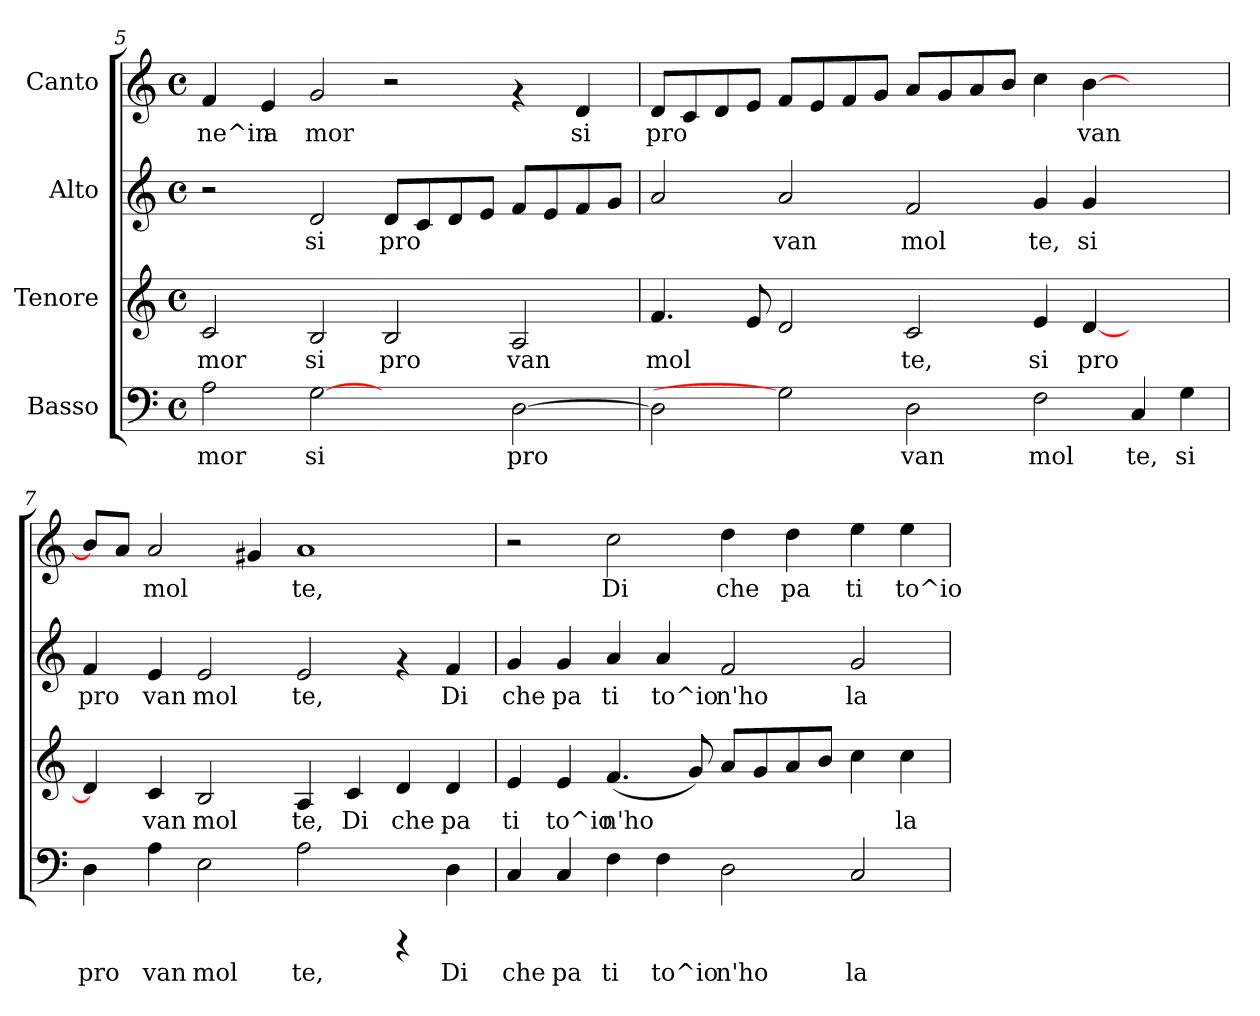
**kern	**text	**kern	**text	**kern	**text	**kern	**text
*part4	*part4	*part3	*part3	*part2	*part2	*part1	*part1
*staff4	*staff4	*staff3	*staff3	*staff2	*staff2	*staff1	*staff1
*I"Basso	*	*I"Tenore	*	*I"Alto	*	*I"Canto	*
!!LO:LB:g=z
*clefF4	*	*clefG2	*	*clefG2	*	*clefG2	*
*k[]	*	*k[]	*	*k[]	*	*k[]	*
*C:	*	*C:	*	*C:	*	*C:	*
*M4/4	*	*M4/4	*	*M4/4	*	*M4/4	*
*met(c)	*	*met(c)	*	*met(c)	*	*met(c)	*
=5	=5	=5	=5	=5	=5	=5	=5
!	!LO:LY:b:cj	!	!LO:LY:b:cj	!	!	!	!LO:LY:b:cj
2A\	-mor	2c/	-mor	2r	.	4f/	ne^in
!	!	!	!	!	!	!	!LO:LY:b:cj
.	.	.	.	.	.	4e/	a
!	!LO:LY:b:cj	!	!LO:LY:b:cj	!	!LO:LY:b:cj	!	!LO:LY:b:cj
[2G	si	2B/	si	2d/	si	2g/	mor
!	!	!	!LO:LY:b:cj	!	!LO:LY:b:cj	!	!
2ryy	.	2B/	pro	8d/L	pro	2r	.
!	!	!	!	!	!LO:LY:b:cj	!	!
.	.	.	.	8c/	.	.	.
!	!	!	!	!	!LO:LY:b:cj	!	!
.	.	.	.	8d/	.	.	.
!	!	!	!	!	!LO:LY:b:cj	!	!
.	.	.	.	8e/J	.	.	.
!	!LO:LY:b:cj	!	!LO:LY:b:cj	!	!LO:LY:b:cj	!	!
[>2D\	pro	2A/	van	8f/L	.	4rf	.
!	!	!	!	!	!LO:LY:b:cj	!	!
.	.	.	.	8e/	.	.	.
!	!	!	!	!	!LO:LY:b:cj	!	!LO:LY:b:cj
.	.	.	.	8f/	.	4d/	si
!	!	!	!	!	!LO:LY:b:cj	!	!
.	.	.	.	8g/J	.	.	.
=6	=6	=6	=6	=6	=6	=6	=6
!	!LO:LY:b:cj	!	!LO:LY:b:cj	!	!LO:LY:b:cj	!	!LO:LY:b:cj
2D\]	.	4.f/	mol	2a/	.	8d/L	pro
!	!	!	!	!	!	!	!LO:LY:b:cj
.	.	.	.	.	.	8c/	.
!	!	!	!	!	!	!	!LO:LY:b:cj
.	.	.	.	.	.	8d/	.
!	!	!	!LO:LY:b:cj	!	!	!	!LO:LY:b:cj
.	.	8e/	.	.	.	8e/J	.
!	!	!	!LO:LY:b:cj	!	!LO:LY:b:cj	!	!LO:LY:b:cj
2G]	.	2d/	.	2a/	van	8f/L	.
!	!	!	!	!	!	!	!LO:LY:b:cj
.	.	.	.	.	.	8e/	.
!	!	!	!	!	!	!	!LO:LY:b:cj
.	.	.	.	.	.	8f/	.
!	!	!	!	!	!	!	!LO:LY:b:cj
.	.	.	.	.	.	8g/J	.
!	!LO:LY:b:cj	!	!LO:LY:b:cj	!	!LO:LY:b:cj	!	!LO:LY:b:cj
2D\	van	2c/	te,	2f/	mol	8a/L	.
!	!	!	!	!	!	!	!LO:LY:b:cj
.	.	.	.	.	.	8g/	.
!	!	!	!	!	!	!	!LO:LY:b:cj
.	.	.	.	.	.	8a/	.
!	!	!	!	!	!	!	!LO:LY:b:cj
.	.	.	.	.	.	8b/J	.
!	!LO:LY:b:cj	!	!LO:LY:b:cj	!	!LO:LY:b:cj	!	!LO:LY:b:cj
2F\	mol	4e/	si	4g/	te,	4cc\	.
!	!	!	!LO:LY:b:cj	!	!LO:LY:b:cj	!	!LO:LY:b:cj
.	.	[<4d/	pro	4g/	si	[>4b\	van
!	!LO:LY:b:cj	!	!	!	!	!	!
4C/	te,	2ryy	.	2ryy	.	2ryy	.
!	!LO:LY:b:cj	!	!	!	!	!	!
4G\	si	.	.	.	.	.	.
=7	=7	=7	=7	=7	=7	=7	=7
!	!LO:LY:b:cj	!	!LO:LY:b:cj	!	!LO:LY:b:cj	!	!LO:LY:b:cj
4D\	pro	4d/]	.	4f/	pro	8b/L]	.
!	!	!	!	!	!	!	!LO:LY:b:cj
.	.	.	.	.	.	8a/J	.
!	!LO:LY:b:cj	!	!LO:LY:b:cj	!	!LO:LY:b:cj	!	!LO:LY:b:cj
4A\	van	4c/	van	4e/	van	2a/	mol
!	!LO:LY:b:cj	!	!LO:LY:b:cj	!	!LO:LY:b:cj	!	!
2E\	mol	2B/	mol	2e/	mol	.	.
!	!	!	!	!	!	!	!LO:LY:b:cj
.	.	.	.	.	.	4g#/	.
!	!LO:LY:b:cj	!	!LO:LY:b:cj	!	!LO:LY:b:cj	!	!LO:LY:b:cj
2A\	te,	4A/	te,	2e/	te,	1a	te,
!	!	!	!LO:LY:b:cj	!	!	!	!
.	.	4c/	Di	.	.	.	.
!	!	!	!LO:LY:b:cj	!	!	!	!
4rCCC	.	4d/	che	4rf	.	.	.
!	!LO:LY:b:cj	!	!LO:LY:b:cj	!	!LO:LY:b:cj	!	!
4D\	Di	4d/	pa	4f/	Di	.	.
!!LO:PB:g=z
=8	=8	=8	=8	=8	=8	=8	=8
!	!LO:LY:b:cj	!	!LO:LY:b:cj	!	!LO:LY:b:cj	!	!
4C/	che	4e/	ti	4g/	che	2r	.
!	!LO:LY:b:cj	!	!LO:LY:b:cj	!	!LO:LY:b:cj	!	!
4C/	pa	4e/	to^io	4g/	pa	.	.
!	!LO:LY:b:cj	!	!LO:LY:b:cj	!	!LO:LY:b:cj	!	!LO:LY:b:cj
4F\	ti	(>4.f/	n'ho	4a/	ti	2cc\	Di
!	!LO:LY:b:cj	!	!	!	!LO:LY:b:cj	!	!
4F\	to^io	.	.	4a/	to^io	.	.
!	!	!	!LO:LY:b:cj	!	!	!	!
.	.	8g/)	.	.	.	.	.
!	!LO:LY:b:cj	!	!LO:LY:b:cj	!	!LO:LY:b:cj	!	!LO:LY:b:cj
2D\	n'ho	8a/L	.	2f/	n'ho	4dd\	che
!	!	!	!LO:LY:b:cj	!	!	!	!
.	.	8g/	.	.	.	.	.
!	!	!	!LO:LY:b:cj	!	!	!	!LO:LY:b:cj
.	.	8a/	.	.	.	4dd\	pa
!	!	!	!LO:LY:b:cj	!	!	!	!
.	.	8b/J	.	.	.	.	.
!	!LO:LY:b:cj	!	!LO:LY:b:cj	!	!LO:LY:b:cj	!	!LO:LY:b:cj
2C/	la	4cc\	.	2g/	la	4ee\	ti
!	!	!	!LO:LY:b:cj	!	!	!	!LO:LY:b:cj
.	.	4cc\	la	.	.	4ee\	to^io
=	=	=	=	=	=	=	=
*-	*-	*-	*-	*-	*-	*-	*-
